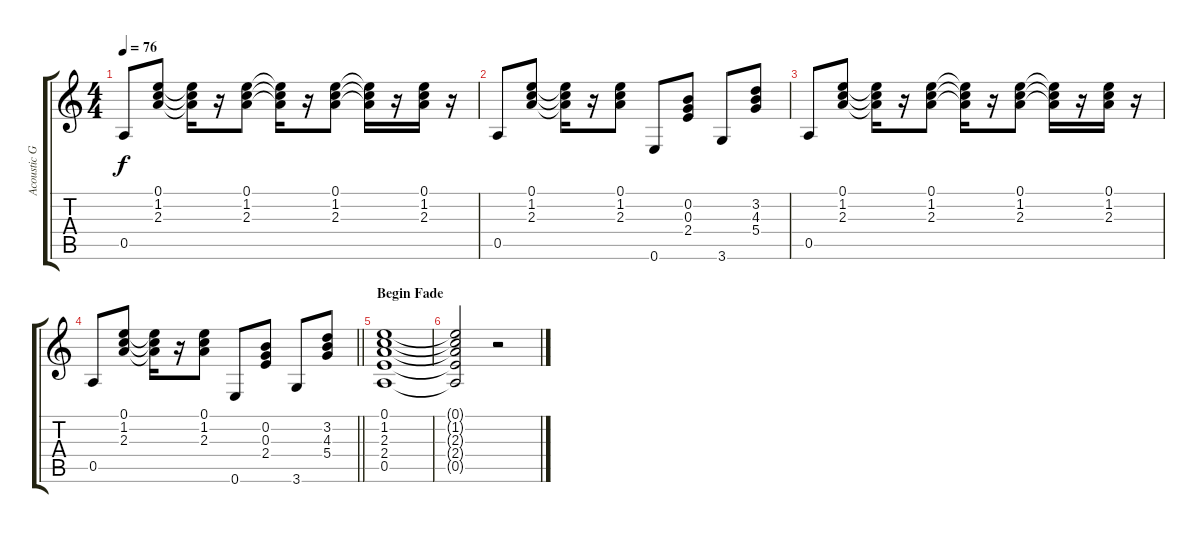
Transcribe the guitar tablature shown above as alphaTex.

\track ("Acoustic Guitar (Steel)" "Acoustic G") {instrument acousticguitarsteel}
\staff {score tabs}
\tuning (E4 B3 G3 D3 A2 E2) {hide}
\ts (4 4)
\tempo 76
\clef g2
\ks c
0.5.8{dy f} (0.1 1.2 2.3).8 (0.1{t} 1.2{t} 2.3{t}).16 r.16 (0.1 1.2 2.3).8 (0.1{t} 1.2{t} 2.3{t}).16 r.16 (0.1 1.2 2.3).8 (0.1{t} 1.2{t} 2.3{t}).16 r.16 (0.1 1.2 2.3).16 r.16 |
0.5.8 (0.1 1.2 2.3).8 (0.1{t} 1.2{t} 2.3{t}).16 r.16 (0.1 1.2 2.3).8 0.6.8 (0.2 0.3 2.4).8 3.6.8 (3.2 4.3 5.4).8 |
0.5.8 (0.1 1.2 2.3).8 (0.1{t} 1.2{t} 2.3{t}).16 r.16 (0.1 1.2 2.3).8 (0.1{t} 1.2{t} 2.3{t}).16 r.16 (0.1 1.2 2.3).8 (0.1{t} 1.2{t} 2.3{t}).16 r.16 (0.1 1.2 2.3).16 r.16 |
\barLineRight lightlight
0.5.8 (0.1 1.2 2.3).8 (0.1{t} 1.2{t} 2.3{t}).16 r.16 (0.1 1.2 2.3).8 0.6.8 (0.2 0.3 2.4).8 3.6.8 (3.2 4.3 5.4).8 |
\section ("" "Begin Fade")
(0.1 1.2 2.3 2.4 0.5).1 |
(0.1{t} 1.2{t} 2.3{t} 2.4{t} 0.5{t}).2 r.2
